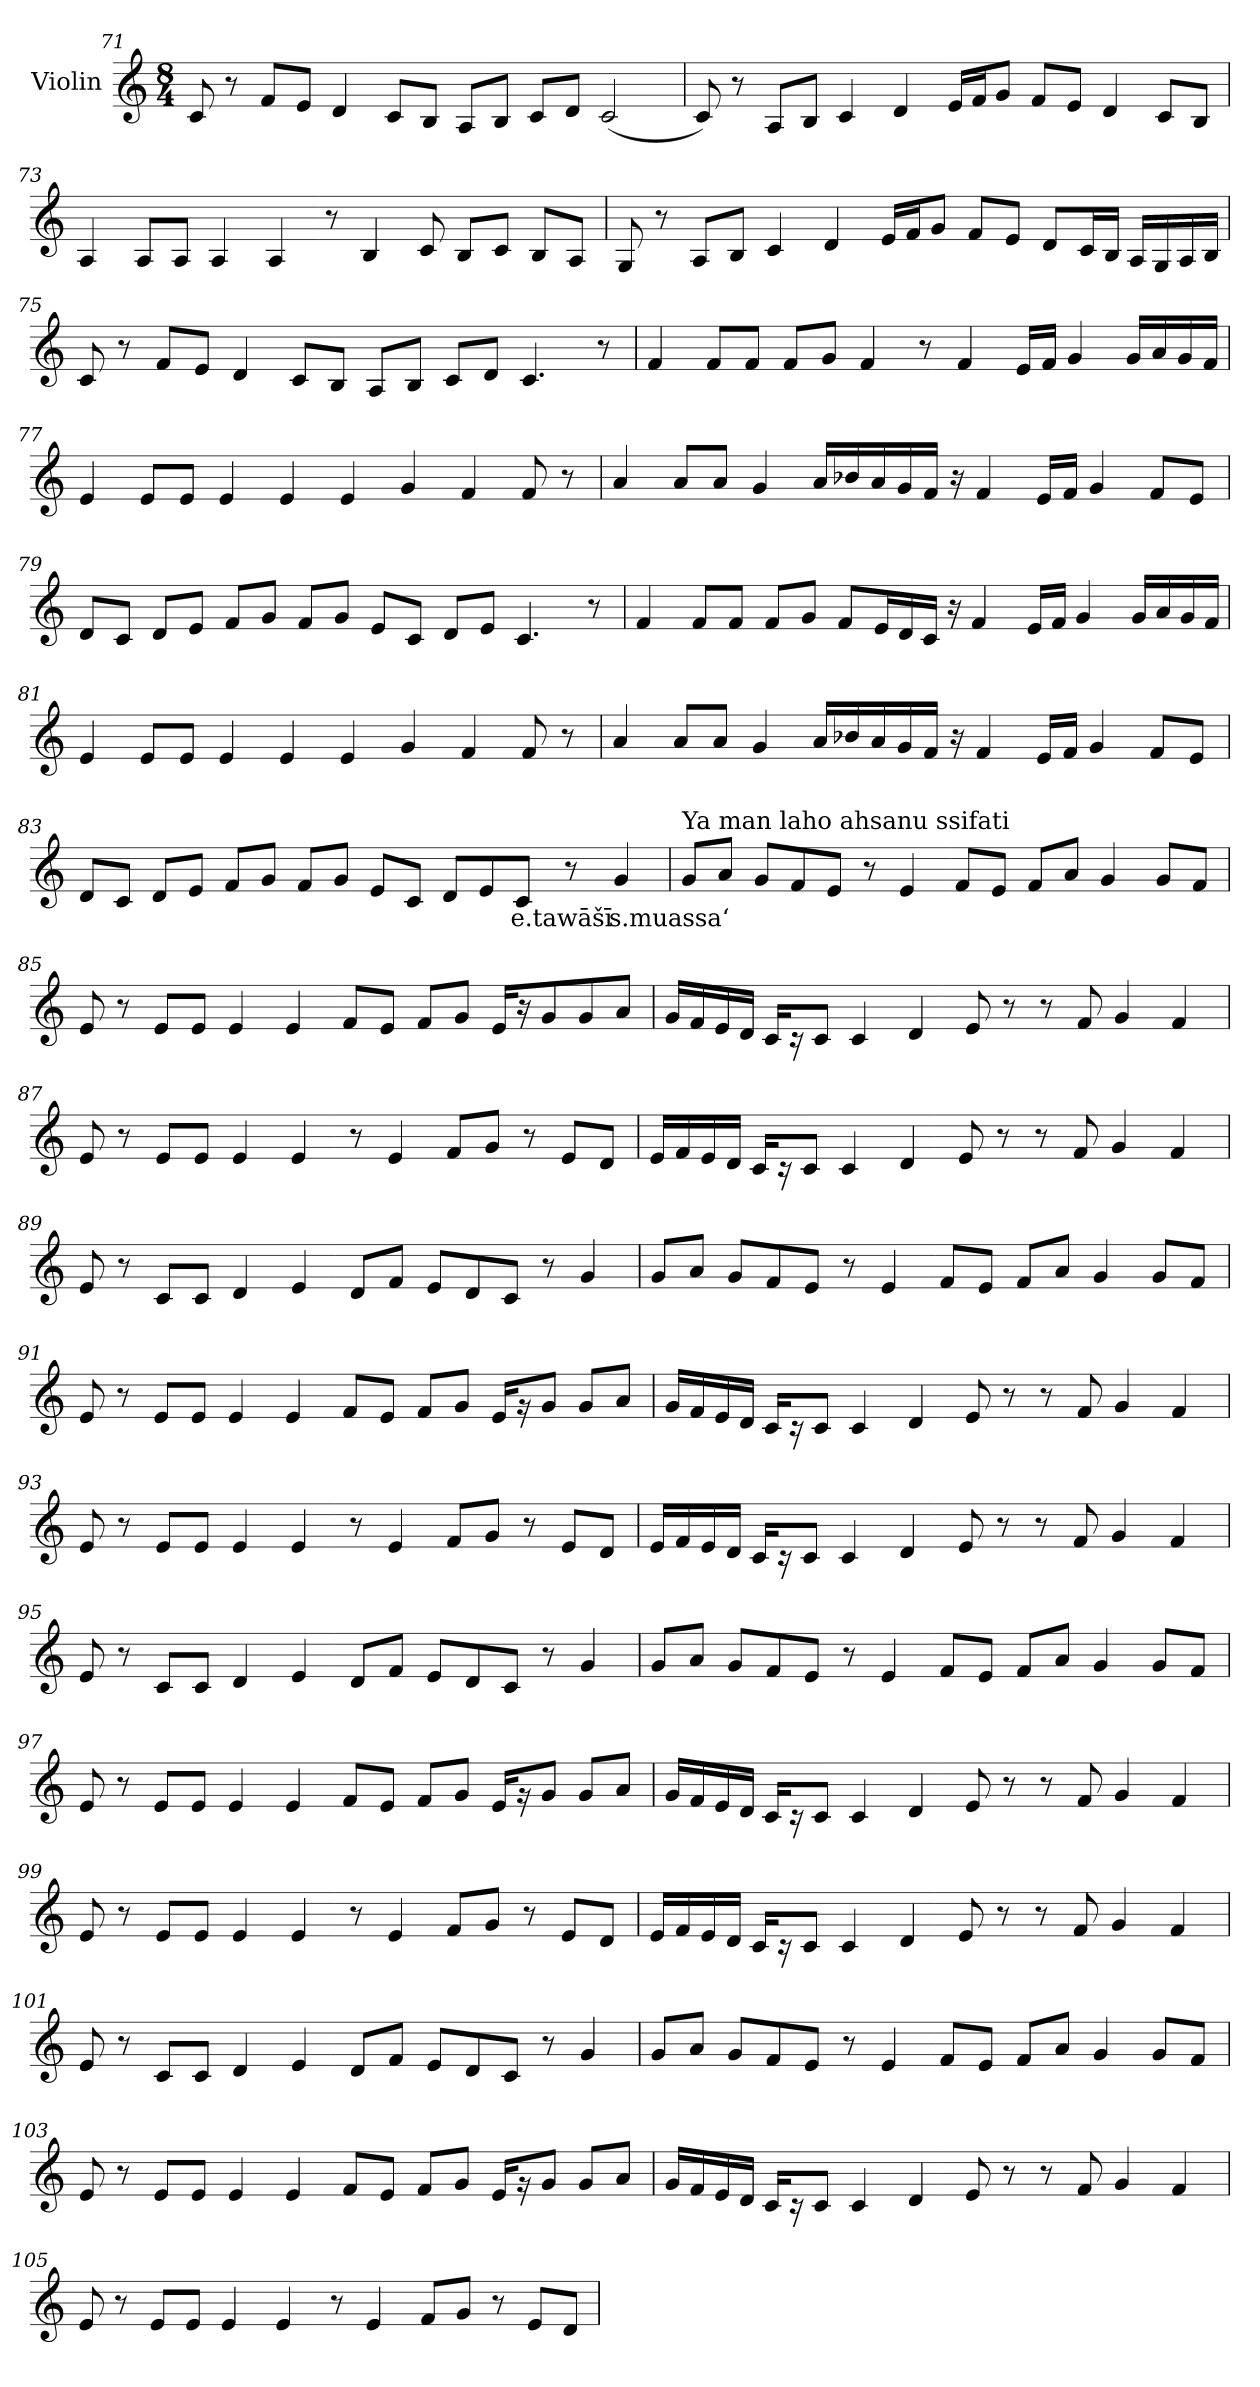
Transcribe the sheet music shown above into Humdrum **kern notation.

**kern	**text
*part1	*part1
*staff1	*staff1
*I"Violin	*
!!LO:PB:g=z
*clefG2	*
*k[]	*
*M8/4	*
=71	=71
8c/	.
8r	.
8f/L	.
8e/J	.
4d/	.
8c/L	.
8B/J	.
8A/L	.
8B/J	.
8c/L	.
8d/J	.
(<2c/	.
=72	=72
8c/)	.
8r	.
8A/L	.
8B/J	.
4c/	.
4d/	.
16e/LL	.
16f/J	.
8g/J	.
8f/L	.
8e/J	.
4d/	.
8c/L	.
8B/J	.
!!LO:LB:g=z
=73	=73
4A/	.
8A/L	.
8A/J	.
4A/	.
4A/	.
8r	.
4B/	.
8c/	.
8B/L	.
8c/J	.
8B/L	.
8A/J	.
=74	=74
8G/	.
8r	.
8A/L	.
8B/J	.
4c/	.
4d/	.
16e/LL	.
16f/J	.
8g/J	.
8f/L	.
8e/J	.
8d/L	.
16c/L	.
16B/JJ	.
16A/LL	.
16G/	.
16A/	.
16B/JJ	.
!!LO:LB:g=z
=75	=75
8c/	.
8r	.
8f/L	.
8e/J	.
4d/	.
8c/L	.
8B/J	.
8A/L	.
8B/J	.
8c/L	.
8d/J	.
4.c/	.
8r	.
=76	=76
4f/	.
8f/L	.
8f/J	.
8f/L	.
8g/J	.
4f/	.
8r	.
4f/	.
16e/LL	.
16f/JJ	.
4g/	.
16g/LL	.
16a/	.
16g/	.
16f/JJ	.
!!LO:LB:g=z
=77	=77
4e/	.
8e/L	.
8e/J	.
4e/	.
4e/	.
4e/	.
4g/	.
4f/	.
8f/	.
8r	.
=78	=78
4a/	.
8a/L	.
8a/J	.
4g/	.
16a/LL	.
16b-X/	.
16a/	.
16g/	.
16f/JJ	.
16r	.
4f/	.
16e/LL	.
16f/JJ	.
4g/	.
8f/L	.
8e/J	.
!!LO:LB:g=z
=79	=79
8d/L	.
8c/J	.
8d/L	.
8e/J	.
8f/L	.
8g/J	.
8f/L	.
8g/J	.
8e/L	.
8c/J	.
8d/L	.
8e/J	.
4.c/	.
8r	.
=80	=80
4f/	.
8f/L	.
8f/J	.
8f/L	.
8g/J	.
8f/L	.
16e/L	.
16d/	.
16c/JJ	.
16r	.
4f/	.
16e/LL	.
16f/JJ	.
4g/	.
16g/LL	.
16a/	.
16g/	.
16f/JJ	.
!!LO:LB:g=z
=81	=81
4e/	.
8e/L	.
8e/J	.
4e/	.
4e/	.
4e/	.
4g/	.
4f/	.
8f/	.
8r	.
=82	=82
4a/	.
8a/L	.
8a/J	.
4g/	.
16a/LL	.
16b-X/	.
16a/	.
16g/	.
16f/JJ	.
16r	.
4f/	.
16e/LL	.
16f/JJ	.
4g/	.
8f/L	.
8e/J	.
!!LO:LB:g=z
=83	=83
8d/L	.
8c/J	.
8d/L	.
8e/J	.
8f/L	.
8g/J	.
8f/L	.
8g/J	.
8e/L	.
8c/J	.
8d/L	.
8e/	.
!	!LO:LY:b
8c/J	e.tawāšī
8r	.
!	!LO:LY:b
4g/	s.muassa‘
=84	=84
!LO:TX:a:t=Ya man laho ahsanu ssifati	!
8g/L	.
8a/J	.
8g/L	.
8f/	.
8e/J	.
8r	.
4e/	.
8f/L	.
8e/J	.
8f/L	.
8a/J	.
4g/	.
8g/L	.
8f/J	.
!!LO:LB:g=z
=85	=85
8e/	.
8r	.
8e/L	.
8e/J	.
4e/	.
4e/	.
8f/L	.
8e/J	.
8f/L	.
8g/J	.
16e/KL	.
16r	.
8g/	.
8g/	.
8a/J	.
=86	=86
16g/LL	.
16f/	.
16e/	.
16d/JJ	.
16c/KL	.
16r	.
8c/J	.
4c/	.
4d/	.
8e/	.
8r	.
8r	.
8f/	.
4g/	.
4f/	.
!!LO:PB:g=z
=87	=87
8e/	.
8r	.
8e/L	.
8e/J	.
4e/	.
4e/	.
8r	.
4e/	.
8f/L	.
8g/J	.
8r	.
8e/L	.
8d/J	.
=88	=88
16e/LL	.
16f/	.
16e/	.
16d/JJ	.
16c/KL	.
16r	.
8c/J	.
4c/	.
4d/	.
8e/	.
8r	.
8r	.
8f/	.
4g/	.
4f/	.
!!LO:LB:g=z
=89	=89
8e/	.
8r	.
8c/L	.
8c/J	.
4d/	.
4e/	.
8d/L	.
8f/J	.
8e/L	.
8d/	.
8c/J	.
8r	.
4g/	.
=90	=90
8g/L	.
8a/J	.
8g/L	.
8f/	.
8e/J	.
8r	.
4e/	.
8f/L	.
8e/J	.
8f/L	.
8a/J	.
4g/	.
8g/L	.
8f/J	.
!!LO:LB:g=z
=91	=91
8e/	.
8r	.
8e/L	.
8e/J	.
4e/	.
4e/	.
8f/L	.
8e/J	.
8f/L	.
8g/J	.
16e/KL	.
16r	.
8g/J	.
8g/L	.
8a/J	.
=92	=92
16g/LL	.
16f/	.
16e/	.
16d/JJ	.
16c/KL	.
16r	.
8c/J	.
4c/	.
4d/	.
8e/	.
8r	.
8r	.
8f/	.
4g/	.
4f/	.
!!LO:LB:g=z
=93	=93
8e/	.
8r	.
8e/L	.
8e/J	.
4e/	.
4e/	.
8r	.
4e/	.
8f/L	.
8g/J	.
8r	.
8e/L	.
8d/J	.
=94	=94
16e/LL	.
16f/	.
16e/	.
16d/JJ	.
16c/KL	.
16r	.
8c/J	.
4c/	.
4d/	.
8e/	.
8r	.
8r	.
8f/	.
4g/	.
4f/	.
!!LO:LB:g=z
=95	=95
8e/	.
8r	.
8c/L	.
8c/J	.
4d/	.
4e/	.
8d/L	.
8f/J	.
8e/L	.
8d/	.
8c/J	.
8r	.
4g/	.
=96	=96
8g/L	.
8a/J	.
8g/L	.
8f/	.
8e/J	.
8r	.
4e/	.
8f/L	.
8e/J	.
8f/L	.
8a/J	.
4g/	.
8g/L	.
8f/J	.
!!LO:LB:g=z
=97	=97
8e/	.
8r	.
8e/L	.
8e/J	.
4e/	.
4e/	.
8f/L	.
8e/J	.
8f/L	.
8g/J	.
16e/KL	.
16r	.
8g/J	.
8g/L	.
8a/J	.
=98	=98
16g/LL	.
16f/	.
16e/	.
16d/JJ	.
16c/KL	.
16r	.
8c/J	.
4c/	.
4d/	.
8e/	.
8r	.
8r	.
8f/	.
4g/	.
4f/	.
!!LO:LB:g=z
=99	=99
8e/	.
8r	.
8e/L	.
8e/J	.
4e/	.
4e/	.
8r	.
4e/	.
8f/L	.
8g/J	.
8r	.
8e/L	.
8d/J	.
=100	=100
16e/LL	.
16f/	.
16e/	.
16d/JJ	.
16c/KL	.
16r	.
8c/J	.
4c/	.
4d/	.
8e/	.
8r	.
8r	.
8f/	.
4g/	.
4f/	.
!!LO:LB:g=z
=101	=101
8e/	.
8r	.
8c/L	.
8c/J	.
4d/	.
4e/	.
8d/L	.
8f/J	.
8e/L	.
8d/	.
8c/J	.
8r	.
4g/	.
=102	=102
8g/L	.
8a/J	.
8g/L	.
8f/	.
8e/J	.
8r	.
4e/	.
8f/L	.
8e/J	.
8f/L	.
8a/J	.
4g/	.
8g/L	.
8f/J	.
!!LO:PB:g=z
=103	=103
8e/	.
8r	.
8e/L	.
8e/J	.
4e/	.
4e/	.
8f/L	.
8e/J	.
8f/L	.
8g/J	.
16e/KL	.
16r	.
8g/J	.
8g/L	.
8a/J	.
=104	=104
16g/LL	.
16f/	.
16e/	.
16d/JJ	.
16c/KL	.
16r	.
8c/J	.
4c/	.
4d/	.
8e/	.
8r	.
8r	.
8f/	.
4g/	.
4f/	.
!!LO:LB:g=z
=105	=105
8e/	.
8r	.
8e/L	.
8e/J	.
4e/	.
4e/	.
8r	.
4e/	.
8f/L	.
8g/J	.
8r	.
8e/L	.
8d/J	.
=	=
*-	*-
